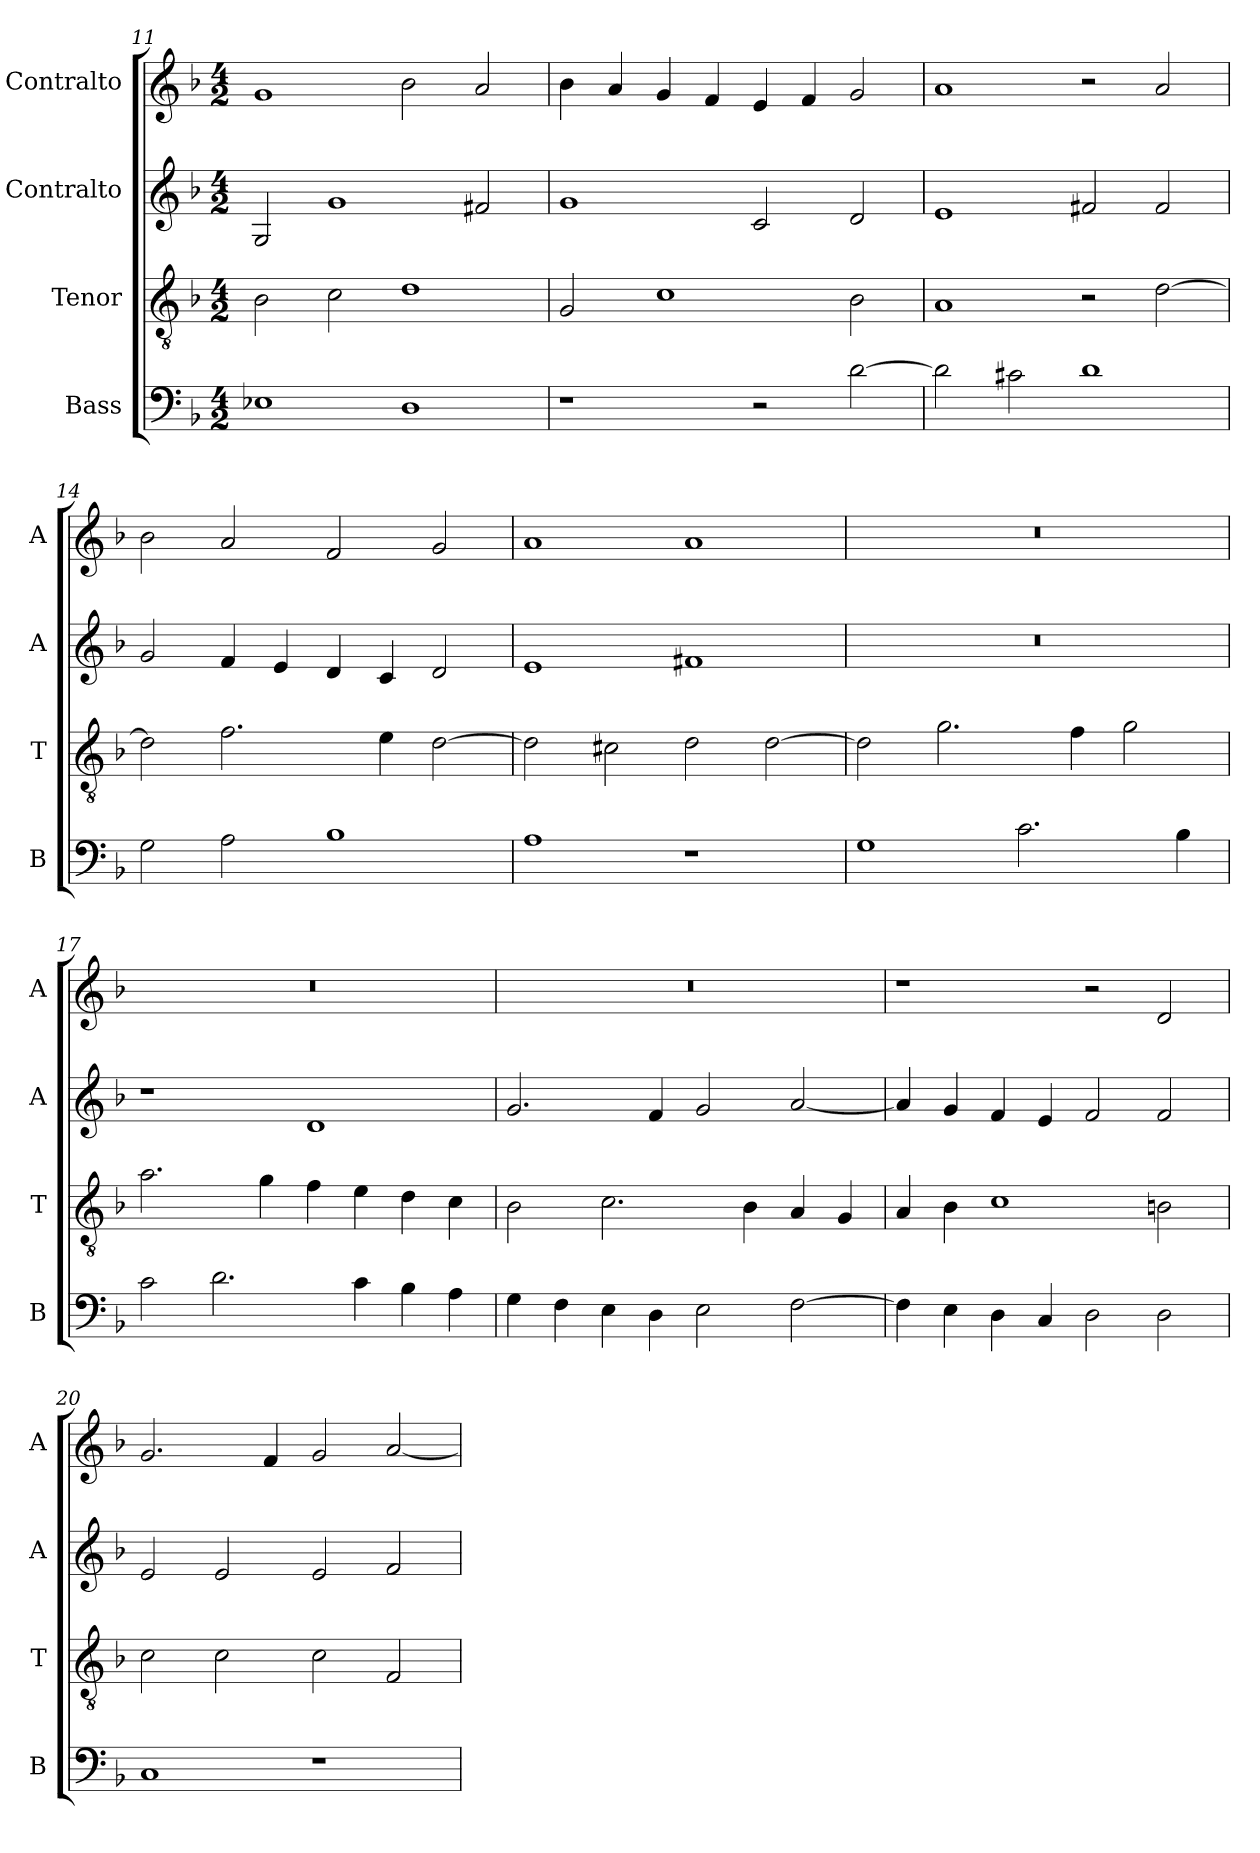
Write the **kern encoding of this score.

**kern	**kern	**kern	**kern
*part4	*part3	*part2	*part1
*staff4	*staff3	*staff2	*staff1
*I"Bass	*I"Tenor	*I"Contralto	*I"Contralto
*I'B	*I'T	*I'A	*I'A
*clefF4	*clefGv2	*clefG2	*clefG2
*k[b-]	*k[b-]	*k[b-]	*k[b-]
*G:dor	*G:dor	*G:dor	*G:dor
*M4/2	*M4/2	*M4/2	*M4/2
=11	=11	=11	=11
1E-X	2B-	2G	1g
.	2c	1g	.
1D	1d	.	2b-
.	.	2f#X	2a
=12	=12	=12	=12
1r	2G	1g	4b-
.	.	.	4a
.	1c	.	4g
.	.	.	4f
2r	.	2c	4e
.	.	.	4f
[2d	2B-	2d	2g
=13	=13	=13	=13
2d]	1A	1e	1a
2c#X	.	.	.
1d	2r	2f#X	2r
.	[2d	2f#	2a
=14	=14	=14	=14
2G	2d]	2g	2b-
2A	2.f	4f	2a
.	.	4e	.
1B-	.	4d	2f
.	4e	4c	.
.	[2d	2d	2g
=15	=15	=15	=15
1A	2d]	1e	1a
.	2c#X	.	.
1r	2d	1f#X	1a
.	[2d	.	.
=16	=16	=16	=16
1G	2d]	0r	0r
.	2.g	.	.
2.c	.	.	.
.	4f	.	.
.	2g	.	.
4B-	.	.	.
=17	=17	=17	=17
2c	2.a	1r	0r
2.d	.	.	.
.	4g	.	.
.	4f	1d	.
4c	4e	.	.
4B-	4d	.	.
4A	4c	.	.
=18	=18	=18	=18
4G	2B-	2.g	0r
4F	.	.	.
4E	2.c	.	.
4D	.	4f	.
2E	.	2g	.
.	4B-	.	.
[2F	4A	[2a	.
.	4G	.	.
=19	=19	=19	=19
4F]	4A	4a]	1r
4E	4B-	4g	.
4D	1c	4f	.
4C	.	4e	.
2D	.	2f	2r
2D	2Bn	2f	2d
=20	=20	=20	=20
1C	2c	2e	2.g
.	2c	2e	.
.	.	.	4f
1r	2c	2e	2g
.	2F	2f	[2a
=	=	=	=
*-	*-	*-	*-
